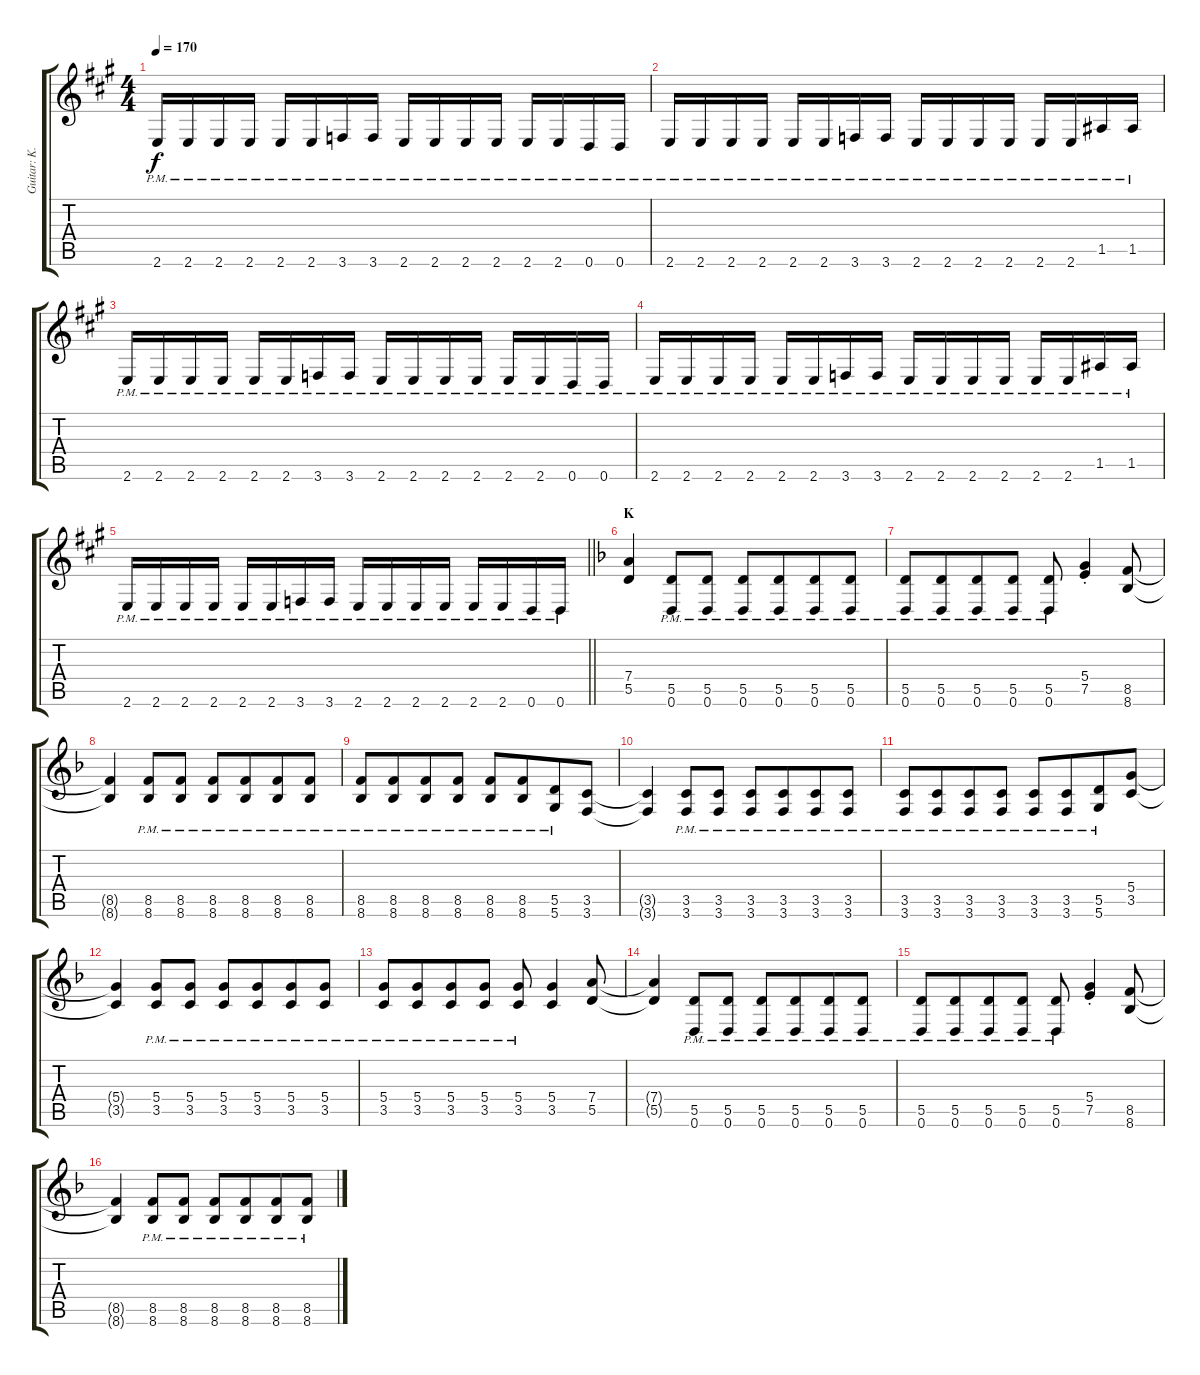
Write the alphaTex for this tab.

\track ("Guitar: K.K." "Guitar: K.") {instrument distortionguitar}
\staff {score tabs}
\tuning (E4 B3 G3 D3 A2 D2) {hide}
\ts (4 4)
\tempo 170
\clef g2
\ks a
2.6{pm}.16{dy f} 2.6{pm}.16 2.6{pm}.16 2.6{pm}.16 2.6{pm}.16 2.6{pm}.16 3.6{pm}.16 3.6{pm}.16 2.6{pm}.16 2.6{pm}.16 2.6{pm}.16 2.6{pm}.16 2.6{pm}.16 2.6{pm}.16 0.6{pm}.16 0.6{pm}.16 |
2.6{pm}.16 2.6{pm}.16 2.6{pm}.16 2.6{pm}.16 2.6{pm}.16 2.6{pm}.16 3.6{pm}.16 3.6{pm}.16 2.6{pm}.16 2.6{pm}.16 2.6{pm}.16 2.6{pm}.16 2.6{pm}.16 2.6{pm}.16 1.5{pm}.16 1.5{pm}.16 |
2.6{pm}.16 2.6{pm}.16 2.6{pm}.16 2.6{pm}.16 2.6{pm}.16 2.6{pm}.16 3.6{pm}.16 3.6{pm}.16 2.6{pm}.16 2.6{pm}.16 2.6{pm}.16 2.6{pm}.16 2.6{pm}.16 2.6{pm}.16 0.6{pm}.16 0.6{pm}.16 |
2.6{pm}.16 2.6{pm}.16 2.6{pm}.16 2.6{pm}.16 2.6{pm}.16 2.6{pm}.16 3.6{pm}.16 3.6{pm}.16 2.6{pm}.16 2.6{pm}.16 2.6{pm}.16 2.6{pm}.16 2.6{pm}.16 2.6{pm}.16 1.5{pm}.16 1.5{pm}.16 |
\barLineRight lightlight
2.6{pm}.16 2.6{pm}.16 2.6{pm}.16 2.6{pm}.16 2.6{pm}.16 2.6{pm}.16 3.6{pm}.16 3.6{pm}.16 2.6{pm}.16 2.6{pm}.16 2.6{pm}.16 2.6{pm}.16 2.6{pm}.16 2.6{pm}.16 0.6{pm}.16 0.6{pm}.16 |
\section ("" "K")
\ks f
(7.4 5.5).4 (5.5{pm} 0.6{pm}).8 (5.5{pm} 0.6{pm}).8 (5.5{pm} 0.6{pm}).8 (5.5{pm} 0.6{pm}).8{beam merge} (5.5{pm} 0.6{pm}).8 (5.5{pm} 0.6{pm}).8 |
(5.5{pm} 0.6{pm}).8 (5.5{pm} 0.6{pm}).8{beam merge} (5.5{pm} 0.6{pm}).8 (5.5{pm} 0.6{pm}).8 (5.5{pm} 0.6{pm}).8 (5.4{st} 7.5{st}).4 (8.5 8.6).8 |
(8.5{t} 8.6{t}).4 (8.5{pm} 8.6{pm}).8 (8.5{pm} 8.6{pm}).8 (8.5{pm} 8.6{pm}).8 (8.5{pm} 8.6{pm}).8{beam merge} (8.5{pm} 8.6{pm}).8 (8.5{pm} 8.6{pm}).8 |
(8.5{pm} 8.6{pm}).8 (8.5{pm} 8.6{pm}).8{beam merge} (8.5{pm} 8.6{pm}).8 (8.5{pm} 8.6{pm}).8 (8.5{pm} 8.6{pm}).8 (8.5{pm} 8.6{pm}).8{beam merge} (5.5{pm} 5.6{pm}).8 (3.5 3.6).8 |
(3.5{t} 3.6{t}).4 (3.5{pm} 3.6{pm}).8 (3.5{pm} 3.6{pm}).8 (3.5{pm} 3.6{pm}).8 (3.5{pm} 3.6{pm}).8{beam merge} (3.5{pm} 3.6{pm}).8 (3.5{pm} 3.6{pm}).8 |
(3.5{pm} 3.6{pm}).8 (3.5{pm} 3.6{pm}).8{beam merge} (3.5{pm} 3.6{pm}).8 (3.5{pm} 3.6{pm}).8 (3.5{pm} 3.6{pm}).8 (3.5{pm} 3.6{pm}).8{beam merge} (5.5{pm} 5.6{pm}).8 (5.4 3.5).8 |
(5.4{t} 3.5{t}).4 (5.4{pm} 3.5{pm}).8 (5.4{pm} 3.5{pm}).8 (5.4{pm} 3.5{pm}).8 (5.4{pm} 3.5{pm}).8{beam merge} (5.4{pm} 3.5{pm}).8 (5.4{pm} 3.5{pm}).8 |
(5.4{pm} 3.5{pm}).8 (5.4{pm} 3.5{pm}).8{beam merge} (5.4{pm} 3.5{pm}).8 (5.4{pm} 3.5{pm}).8 (5.4{pm} 3.5{pm}).8 (5.4 3.5).4 (7.4 5.5).8 |
(7.4{t} 5.5{t}).4 (5.5{pm} 0.6{pm}).8 (5.5{pm} 0.6{pm}).8 (5.5{pm} 0.6{pm}).8 (5.5{pm} 0.6{pm}).8{beam merge} (5.5{pm} 0.6{pm}).8 (5.5{pm} 0.6{pm}).8 |
(5.5{pm} 0.6{pm}).8 (5.5{pm} 0.6{pm}).8{beam merge} (5.5{pm} 0.6{pm}).8 (5.5{pm} 0.6{pm}).8 (5.5{pm} 0.6{pm}).8 (5.4{st} 7.5{st}).4 (8.5 8.6).8 |
(8.5{t} 8.6{t}).4 (8.5{pm} 8.6{pm}).8 (8.5{pm} 8.6{pm}).8 (8.5{pm} 8.6{pm}).8 (8.5{pm} 8.6{pm}).8{beam merge} (8.5{pm} 8.6{pm}).8 (8.5{pm} 8.6{pm}).8
